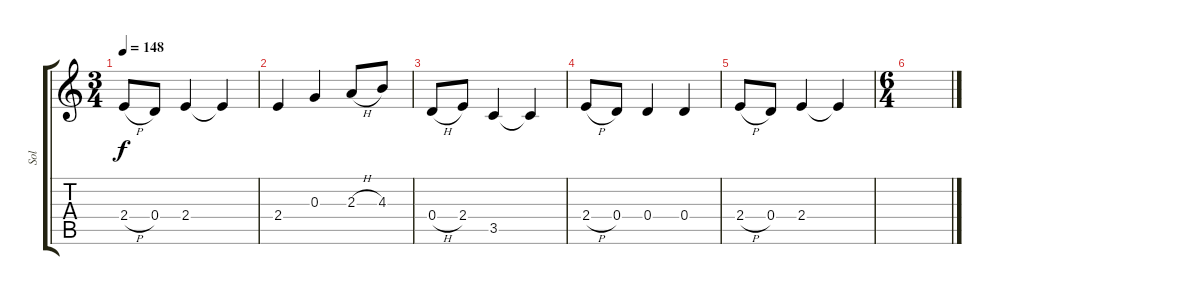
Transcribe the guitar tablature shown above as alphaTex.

\track ("Sol" "Sol") {instrument acousticguitarsteel}
\staff {score tabs}
\tuning (E4 B3 G3 D3 A2 E2) {hide}
\ts (3 4)
\tempo 148
\clef g2
\ks c
2.4{h}.8{dy f} 0.4.8 2.4.4 2.4{t}.4 |
2.4.4 0.3.4 2.3{h}.8 4.3.8 |
0.4{h}.8 2.4.8 3.5.4 3.5{t}.4 |
2.4{h}.8 0.4.8 0.4.4 0.4.4 |
2.4{h}.8 0.4.8 2.4.4 2.4{t}.4 |
\ts (6 4)
